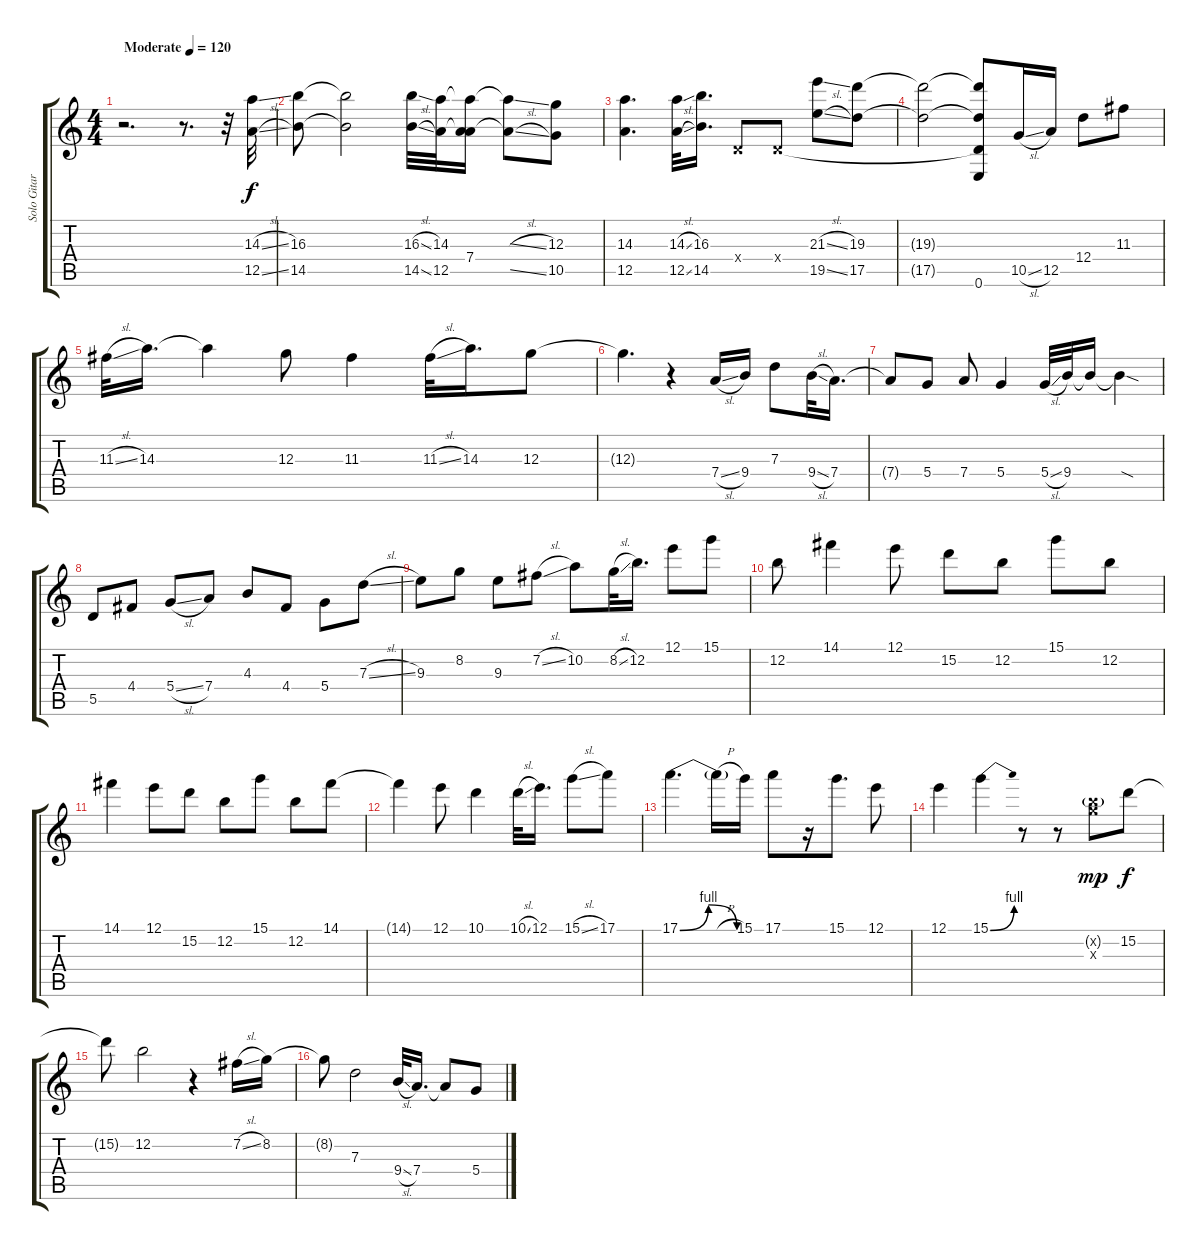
\track ("Solo Gitar" "Solo Gitar") {instrument overdrivenguitar}
\staff {score tabs}
\tuning (E4 B3 G3 D3 A2 E2) {hide}
\ts (4 4)
\tempo (120 "Moderate")
\clef g2
\ks c
r.2{d dy f instrument overdrivenguitar} r.8{d} r.32 (14.3{sl} 12.5{sl}).32 |
(16.3 14.5).8 (16.3{t} 14.5{t}).2 (16.3{sl} 14.5{sl}).32 (14.3 12.5).32 (14.3{t} 7.4 12.5{t}).16 (14.3{sl t} 12.5{sl t}).8 (12.3 10.5).8 |
(14.3 12.5).4{d} (14.3{sl} 12.5{sl}).32 (16.3 14.5).16{d} 0.4{x}.8 0.4{x}.8 (21.3{sl} 19.5{sl}).8 (19.3 17.5).8 |
(19.3{t} 17.5{t}).2 (19.3{t} 0.4{t} 17.5{t} 0.6).8 10.5{sl}.16 12.5.16 12.4.8 11.3.8 |
11.3{sl}.32 14.3.16{d} 14.3{t}.4 12.3.8 11.3.4 11.3{sl}.32 14.3.16{d} 12.3.8 |
12.3{t}.4{d} r.4 7.4{sl}.16 9.4.16 7.3.8 9.4{sl}.32 7.4.16{d} |
7.4{t}.8 5.4.8 7.4.8 5.4.4 5.4{sl}.32 9.4.32 9.4{t}.16 9.4{sod t}.4 |
5.5.8 4.4.8 5.4{sl}.8 7.4.8 4.3.8 4.4.8 5.4.8 7.3{sl}.8 |
9.3.8 8.2.8 9.3.8 7.2{sl}.8 10.2.8 8.2{sl}.32 12.2.16{d} 12.1.8 15.1.8 |
12.2.8 14.1.4 12.1.8 15.2.8 12.2.8 15.1.8 12.2.8 |
14.1.4 12.1.8 15.2.8 12.2.8 15.1.8 12.2.8 14.1.8 |
14.1{t}.4 12.1.8 10.1.4 10.1{sl}.32 12.1.16{d} 15.1{sl}.8 17.1.8 |
17.1{be (bendrelease 0 0 30 4 30 4 60 0)}.4{d} 17.1{h t}.16 15.1.16 17.1.8 r.16 15.1.8{d} 12.1.8 |
12.1.4 15.1{be (bend 0 0 60 4)}.4 r.8 r.8 (12.2{g x} 12.3{x}).8{dy mp} 15.2.8{dy f} |
15.2{t}.8 12.2.2 r.4 7.2{sl}.16 8.2.16 |
8.2{t}.8 7.3.2 9.4{sl}.32 7.4.16{d} 7.4{t}.8 5.4.8
